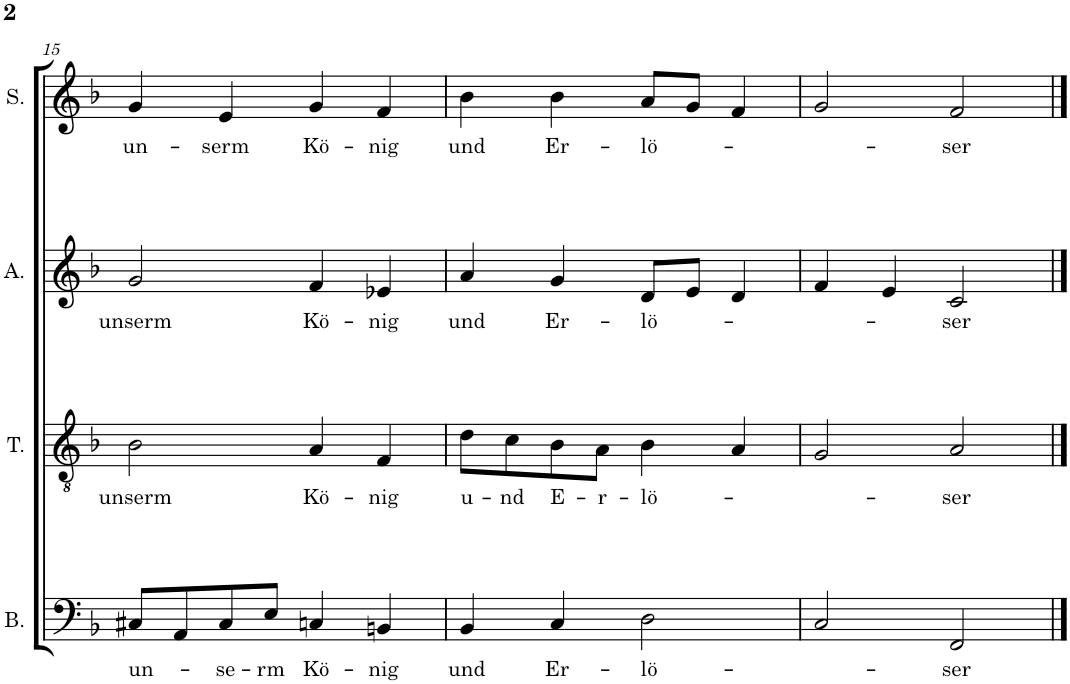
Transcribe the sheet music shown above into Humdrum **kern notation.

**kern	**text	**kern	**text	**kern	**text	**kern	**text
*part4	*part4	*part3	*part3	*part2	*part2	*part1	*part1
*staff4	*staff4	*staff3	*staff3	*staff2	*staff2	*staff1	*staff1
*I"Bass	*	*I"Tenor	*	*I"Alto	*	*I"Soprano	*
*I'B.	*	*I'T.	*	*I'A.	*	*I'S.	*
!!LO:PB:g=z
*clefF4	*	*clefGv2	*	*clefG2	*	*clefG2	*
*k[b-]	*	*k[b-]	*	*k[b-]	*	*k[b-]	*
*M4/4	*	*M4/4	*	*M4/4	*	*M4/4	*
=15	=15	=15	=15	=15	=15	=15	=15
!	!LO:LY:b	!	!LO:LY:b	!	!LO:LY:b	!	!LO:LY:b
8C#X/L	un-	2B-\	unserm	2g/	unserm	4g/	un-
8AA/	.	.	.	.	.	.	.
!	!LO:LY:b	!	!	!	!	!	!LO:LY:b
8C#/	-se-	.	.	.	.	4e/	-serm
!	!LO:LY:b	!	!	!	!	!	!
8E/J	-rm	.	.	.	.	.	.
!	!LO:LY:b	!	!LO:LY:b	!	!LO:LY:b	!	!LO:LY:b
4Cn/	Kö-	4A/	Kö-	4f/	Kö-	4g/	Kö-
!	!LO:LY:b	!	!LO:LY:b	!	!LO:LY:b	!	!LO:LY:b
4BBn/	-nig	4F/	-nig	4e-X/	-nig	4f/	-nig
=16	=16	=16	=16	=16	=16	=16	=16
!	!LO:LY:b	!	!LO:LY:b	!	!LO:LY:b	!	!LO:LY:b
4BB-/	und	8d\L	u-	4a/	und	4b-\	und
!	!	!	!LO:LY:b	!	!	!	!
.	.	8c\	-nd	.	.	.	.
!	!LO:LY:b	!	!LO:LY:b	!	!LO:LY:b	!	!LO:LY:b
4C/	Er-	8B-\	E-	4g/	Er-	4b-\	Er-
!	!	!	!LO:LY:b	!	!	!	!
.	.	8A\J	-r-	.	.	.	.
!	!LO:LY:b	!	!LO:LY:b	!	!LO:LY:b	!	!LO:LY:b
2D\	-lö-	4B-\	-lö-	8d/L	-lö-	8a/L	-lö-
.	.	.	.	8e/J	.	8g/J	.
.	.	4A/	.	4d/	.	4f/	.
=17	=17	=17	=17	=17	=17	=17	=17
2C/	.	2G/	.	4f/	.	2g/	.
.	.	.	.	4e/	.	.	.
!	!LO:LY:b	!	!LO:LY:b	!	!LO:LY:b	!	!LO:LY:b
2FF/	-ser	2A/	-ser	2c/	-ser	2f/	-ser
==	==	==	==	==	==	==	==
*-	*-	*-	*-	*-	*-	*-	*-
